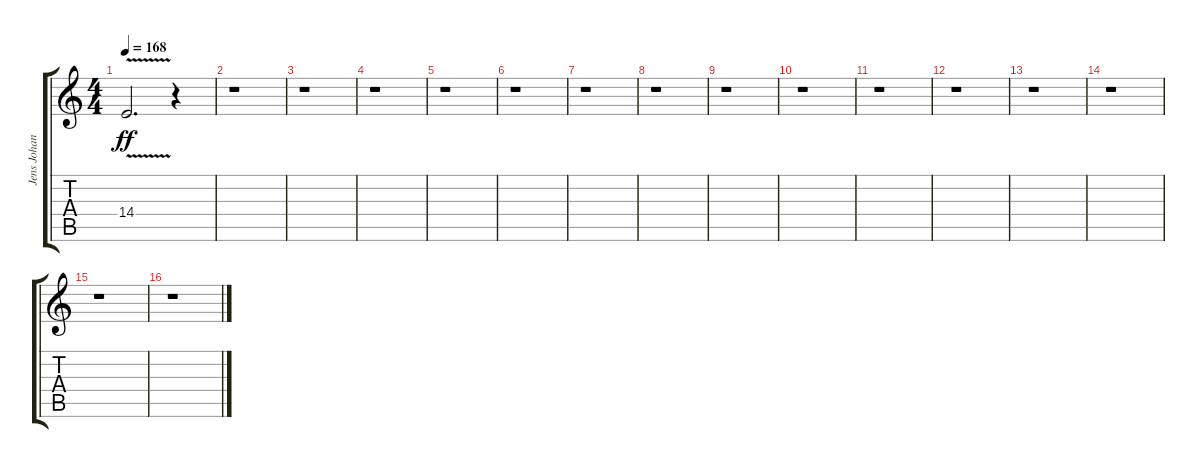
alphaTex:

\track ("Jens Johansson (KeyBoards 1) " "Jens Johan") {instrument lead2sawtooth}
\staff {score tabs}
\tuning (E4 B3 G3 D3 A2 E2) {hide}
\ts (4 4)
\tempo 168
\clef g2
\ks c
14.4{v}.2{d dy ff} r.4 |
r.1 |
r.1 |
r.1 |
r.1 |
r.1 |
r.1 |
r.1 |
r.1 |
r.1 |
r.1 |
r.1 |
r.1 |
r.1 |
r.1 |
r.1
